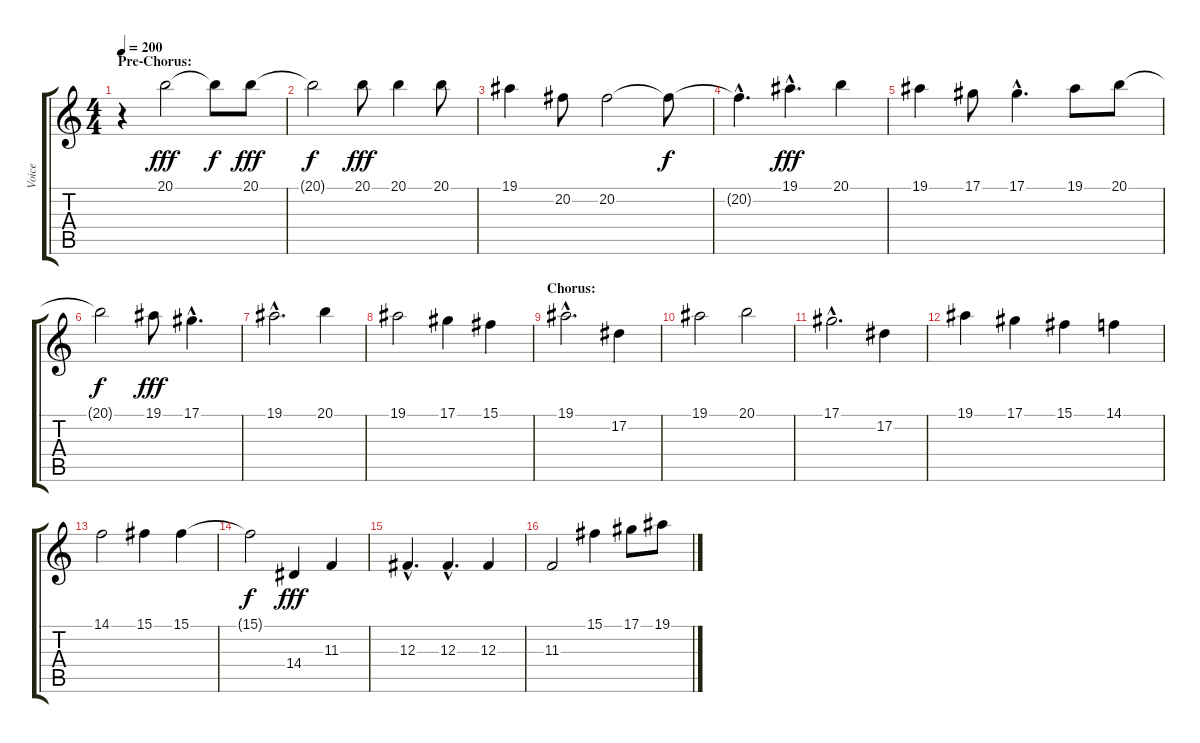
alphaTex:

\track ("Voice" "Voice") {instrument lead6voice}
\staff {score tabs}
\tuning (Eb4 Bb3 Gb3 Db3 Ab2 Eb2) {hide}
\ts (4 4)
\section ("" "Pre-Chorus:")
\tempo 200
\clef g2
\ks c
r.4{dy fff} 20.1.2 20.1{t}.8{dy f} 20.1.8{dy fff} |
20.1{t}.2{dy f} 20.1.8{dy fff} 20.1.4 20.1.8 |
19.1.4 20.2.8 20.2.2 20.2{t}.8{dy f} |
20.2{hac t}.4{d} 19.1{hac}.4{d dy fff} 20.1.4 |
19.1.4 17.1.8 17.1{hac}.4{d} 19.1.8 20.1.8 |
20.1{t}.2{dy f} 19.1.8{dy fff} 17.1{hac}.4{d} |
19.1{hac}.2{d} 20.1.4 |
19.1.2 17.1.4 15.1.4 |
\section ("" "Chorus:")
19.1{hac}.2{d} 17.2.4 |
19.1.2 20.1.2 |
17.1{hac}.2{d} 17.2.4 |
19.1.4 17.1.4 15.1.4 14.1.4 |
14.1.2 15.1.4 15.1.4 |
15.1{t}.2{dy f} 14.4.4{dy fff} 11.3.4 |
12.3{hac}.4{d} 12.3{hac}.4{d} 12.3.4 |
11.3.2 15.1.4 17.1.8 19.1.8
